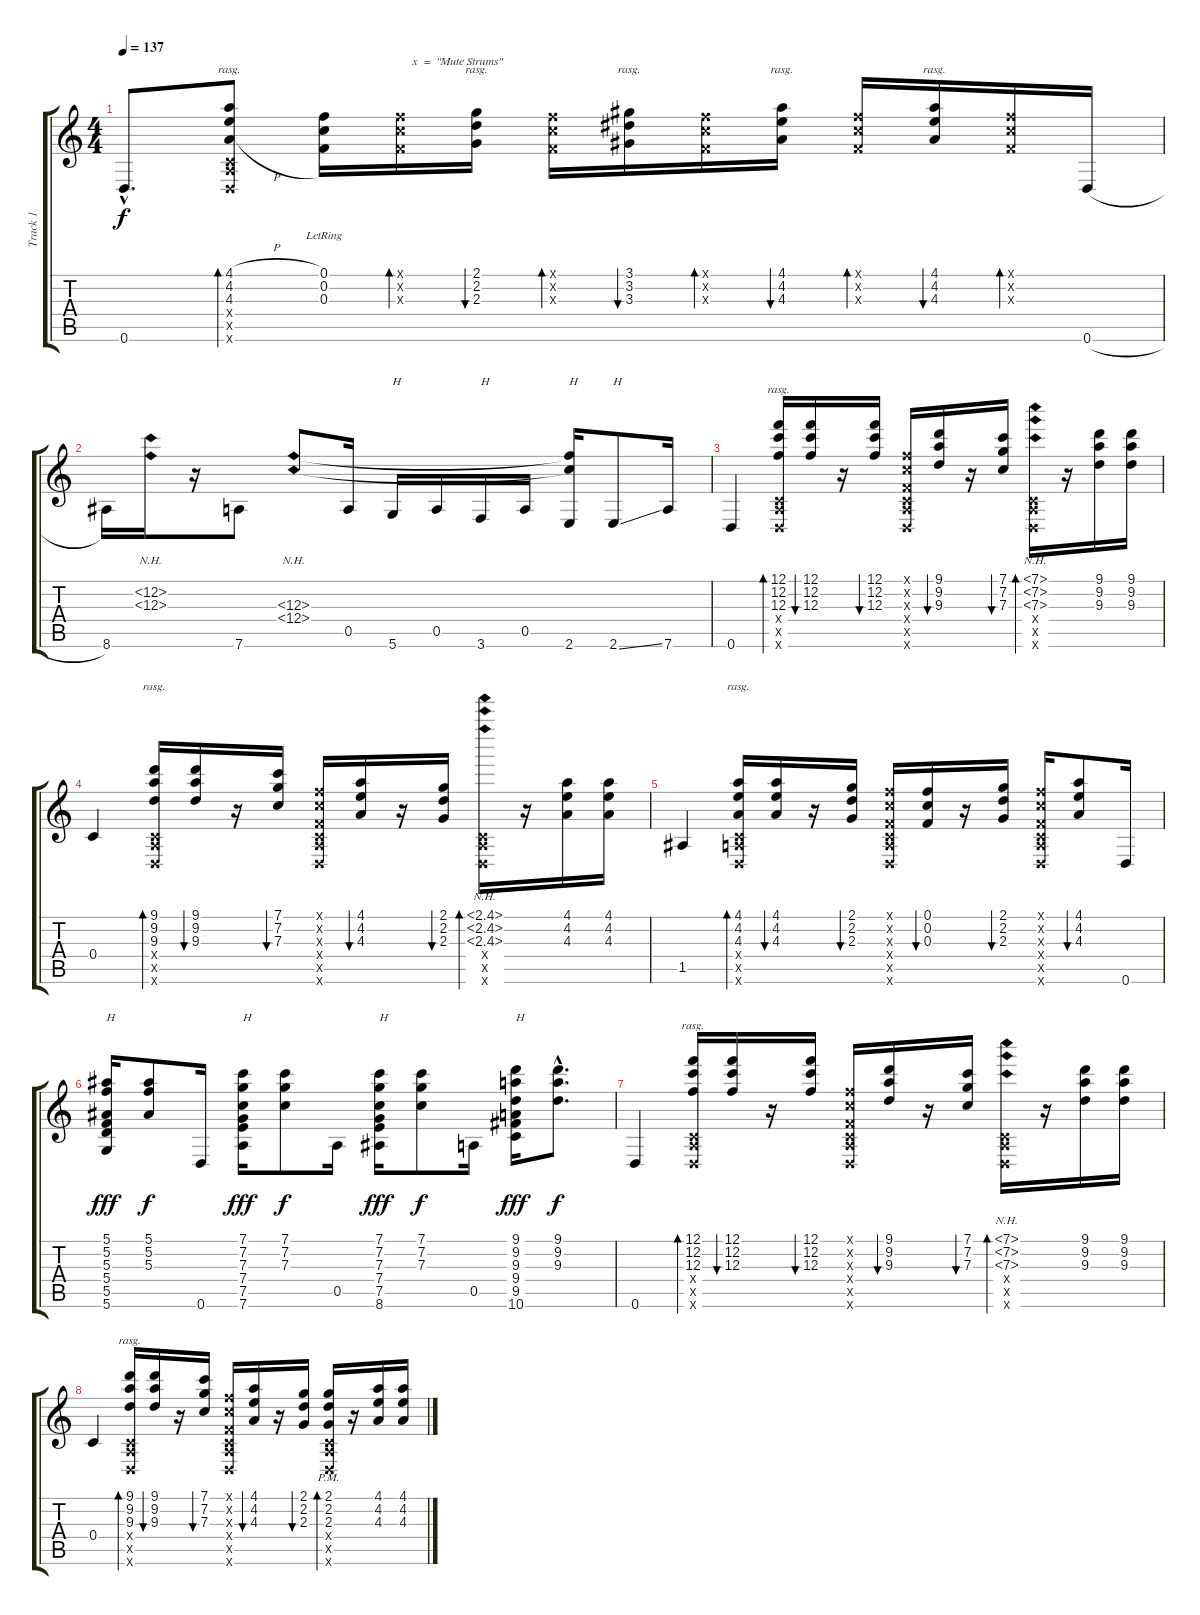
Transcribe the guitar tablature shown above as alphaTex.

\track ("Track 1" "Track 1") {instrument acousticguitarsteel}
\staff {score tabs}
\tuning (F4 C4 F3 C3 A2 D2) {hide}
\ts (4 4)
\tempo 137
\clef g2
\ks c
0.6{hac}.8{d dy f} (4.1{h} 4.2{h} 4.3{h} 0.4{x} 0.5{x} 0.6{x}).8{bd 480 rasg ii} (0.1{lr} 0.2{lr} 0.3{lr}).16 (0.1{x} 0.2{x} 0.3{x}).16{bd 30 txt "    x  =  \"Mute Strums\""} (2.1 2.2 2.3).16{bu 30 rasg ii} (0.1{x} 0.2{x} 0.3{x}).16{bd 30} (3.1 3.2 3.3).16{bu 30 rasg ii} (0.1{x} 0.2{x} 0.3{x}).16{bd 30} (4.1 4.2 4.3).16{bu 30 rasg ii} (0.1{x} 0.2{x} 0.3{x}).16{bd 30} (4.1 4.2 4.3).16{bu 30 rasg ii} (0.1{x} 0.2{x} 0.3{x}).16{bd 30} 0.6{h}.16 |
8.6.16 (12.2{nh} 12.3{nh}).16 r.16 7.6.8 (12.3{nh} 12.4{nh}).8 0.5.16 5.6.16{txt "H"} 0.5.16 3.6.16{txt "H"} 0.5.16 (12.3{t} 12.4{t} 2.6).16{txt "H"} 2.6{ss}.8{txt "H"} 7.6.16 |
0.6.4 (12.1 12.2 12.3 0.4{x} 0.5{x} 0.6{x}).16{bd 120 rasg ii} (12.1 12.2 12.3).16{bu 30} r.16 (12.1 12.2 12.3).16{bu 30} (0.1{x} 0.2{x} 0.3{x} 0.4{x} 0.5{x} 0.6{x}).16 (9.1 9.2 9.3).16{bu 30} r.16 (7.1 7.2 7.3).16{bu 30} (7.1{nh} 7.2{nh} 7.3{nh} 0.4{x} 0.5{x} 0.6{x}).16{bd 30} r.16 (9.1 9.2 9.3).16 (9.1 9.2 9.3).16 |
0.4.4 (9.1 9.2 9.3 0.4{x} 0.5{x} 0.6{x}).16{bd 120 rasg ii} (9.1 9.2 9.3).16{bu 30} r.16 (7.1 7.2 7.3).16{bu 30} (0.1{x} 0.2{x} 0.3{x} 0.4{x} 0.5{x} 0.6{x}).16 (4.1 4.2 4.3).16{bu 30} r.16 (2.1 2.2 2.3).16{bu 30} (2.1{nh} 2.2{nh} 2.3{nh} 0.4{x} 0.5{x} 0.6{x}).16{bd 30} r.16 (4.1 4.2 4.3).16 (4.1 4.2 4.3).16 |
1.5.4 (4.1 4.2 4.3 0.4{x} 0.5{x} 0.6{x}).16{bd 120 rasg ii} (4.1 4.2 4.3).16{bu 30} r.16 (2.1 2.2 2.3).16{bu 30} (0.1{x} 0.2{x} 0.3{x} 0.4{x} 0.5{x} 0.6{x}).16 (0.1 0.2 0.3).16{bu 30} r.16 (2.1 2.2 2.3).16{bu 30} (0.1{x} 0.2{x} 0.3{x} 0.4{x} 0.5{x} 0.6{x}).16 (4.1 4.2 4.3).8{bu 30} 0.6.16 |
(5.1 5.2 5.3 5.4 5.5 5.6).16{txt "H" dy fff} (5.1 5.2 5.3).8{dy f} 0.6.16 (7.1 7.2 7.3 7.4 7.5 7.6).16{txt "H" dy fff} (7.1 7.2 7.3).8{dy f} 0.5.16 (7.1 7.2 7.3 7.4 7.5 8.6).16{txt "H" dy fff} (7.1 7.2 7.3).8{dy f} 0.5.16 (9.1 9.2 9.3 9.4 9.5 10.6).16{txt "H" dy fff} (9.1{hac} 9.2{hac} 9.3{hac}).8{d dy f} |
0.6.4 (12.1 12.2 12.3 0.4{x} 0.5{x} 0.6{x}).16{bd 120 rasg ii} (12.1 12.2 12.3).16{bu 30} r.16 (12.1 12.2 12.3).16{bu 30} (0.1{x} 0.2{x} 0.3{x} 0.4{x} 0.5{x} 0.6{x}).16 (9.1 9.2 9.3).16{bu 30} r.16 (7.1 7.2 7.3).16{bu 30} (7.1{nh} 7.2{nh} 7.3{nh} 0.4{x} 0.5{x} 0.6{x}).16{bd 30} r.16 (9.1 9.2 9.3).16 (9.1 9.2 9.3).16 |
0.4.4 (9.1 9.2 9.3 0.4{x} 0.5{x} 0.6{x}).16{bd 120 rasg ii} (9.1 9.2 9.3).16{bu 30} r.16 (7.1 7.2 7.3).16{bu 30} (0.1{x} 0.2{x} 0.3{x} 0.4{x} 0.5{x} 0.6{x}).16 (4.1 4.2 4.3).16{bu 30} r.16 (2.1 2.2 2.3).16{bu 30} (2.1{pm} 2.2{pm} 2.3{pm} 0.4{x} 0.5{x} 0.6{x}).16{bd 30} r.16 (4.1 4.2 4.3).16 (4.1 4.2 4.3).16
